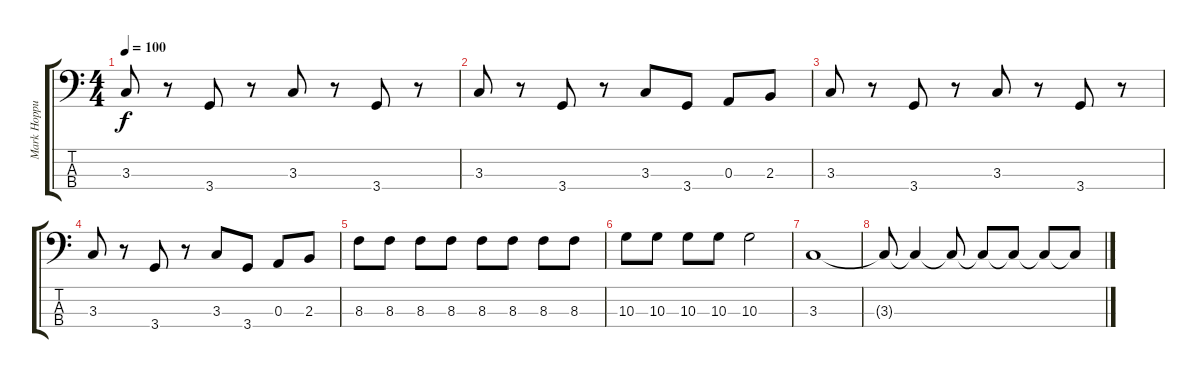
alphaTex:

\track ("Mark Hoppus(basse)" "Mark Hoppu") {instrument electricbasspick}
\staff {score tabs}
\tuning (G2 D2 A1 E1) {hide}
\ts (4 4)
\tempo 100
\clef f4
\ks c
3.3.8{dy f} r.8 3.4.8 r.8 3.3.8 r.8 3.4.8 r.8 |
3.3.8 r.8 3.4.8 r.8 3.3.8 3.4.8 0.3.8 2.3.8 |
3.3.8 r.8 3.4.8 r.8 3.3.8 r.8 3.4.8 r.8 |
3.3.8 r.8 3.4.8 r.8 3.3.8 3.4.8 0.3.8 2.3.8 |
8.3.8 8.3.8 8.3.8 8.3.8 8.3.8 8.3.8 8.3.8 8.3.8 |
10.3.8 10.3.8 10.3.8 10.3.8 10.3.2 |
3.3.1 |
3.3{t}.8 3.3{t}.4 3.3{t}.8 3.3{t}.8 3.3{t}.8 3.3{t}.8 3.3{t}.8
